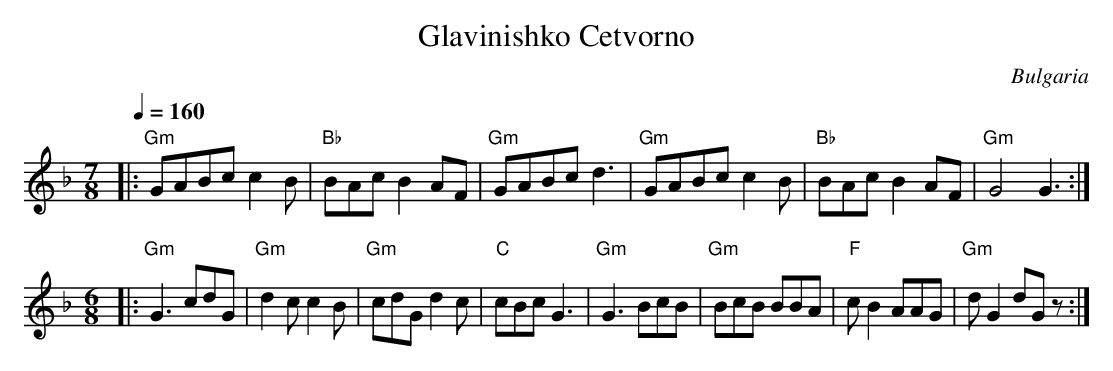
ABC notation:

X:1
T:Glavinishko Cetvorno
O:Bulgaria
M:7/8
L:1/8
Q:1/4=160
K:Dm
M:7/8
L:1/8
|:"Gm"GABcc2B|"Bb"BAcB2AF|"Gm"GABcd3|\
"Gm"GABcc2B|"Bb"BAcB2AF|"Gm"G4G3:|
M:6/8
L:1/8
|:"Gm"G3cdG|"Gm"d2c c2B|"Gm"cdG d2c|"C"cBc G3|\
"Gm"G3BcB|"Gm"BcB BBA| "F"cB2 AAG| "Gm"dG2 dGz:|
